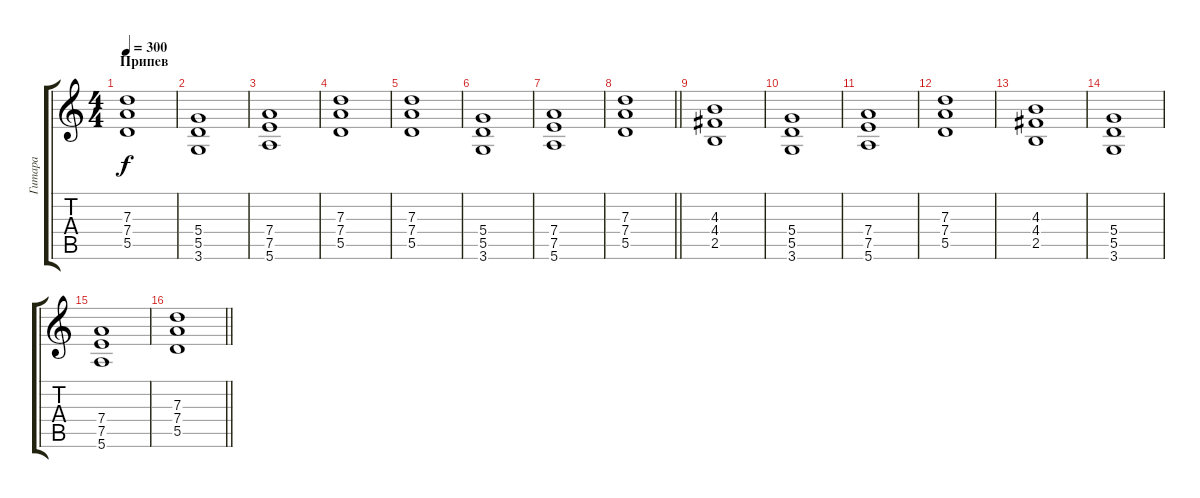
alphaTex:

\track ("Гитара" "Гитара") {instrument acousticguitarsteel}
\staff {score tabs}
\tuning (E4 B3 G3 D3 A2 E2) {hide}
\ts (4 4)
\section ("" "Припев")
\tempo 300
\clef g2
\ks c
(7.3 7.4 5.5).1{dy f} |
(5.4 5.5 3.6).1 |
(7.4 7.5 5.6).1 |
(7.3 7.4 5.5).1 |
(7.3 7.4 5.5).1 |
(5.4 5.5 3.6).1 |
(7.4 7.5 5.6).1 |
\barLineRight lightlight
(7.3 7.4 5.5).1 |
(4.3 4.4 2.5).1 |
(5.4 5.5 3.6).1 |
(7.4 7.5 5.6).1 |
(7.3 7.4 5.5).1 |
(4.3 4.4 2.5).1 |
(5.4 5.5 3.6).1 |
(7.4 7.5 5.6).1 |
\barLineRight lightlight
(7.3 7.4 5.5).1
